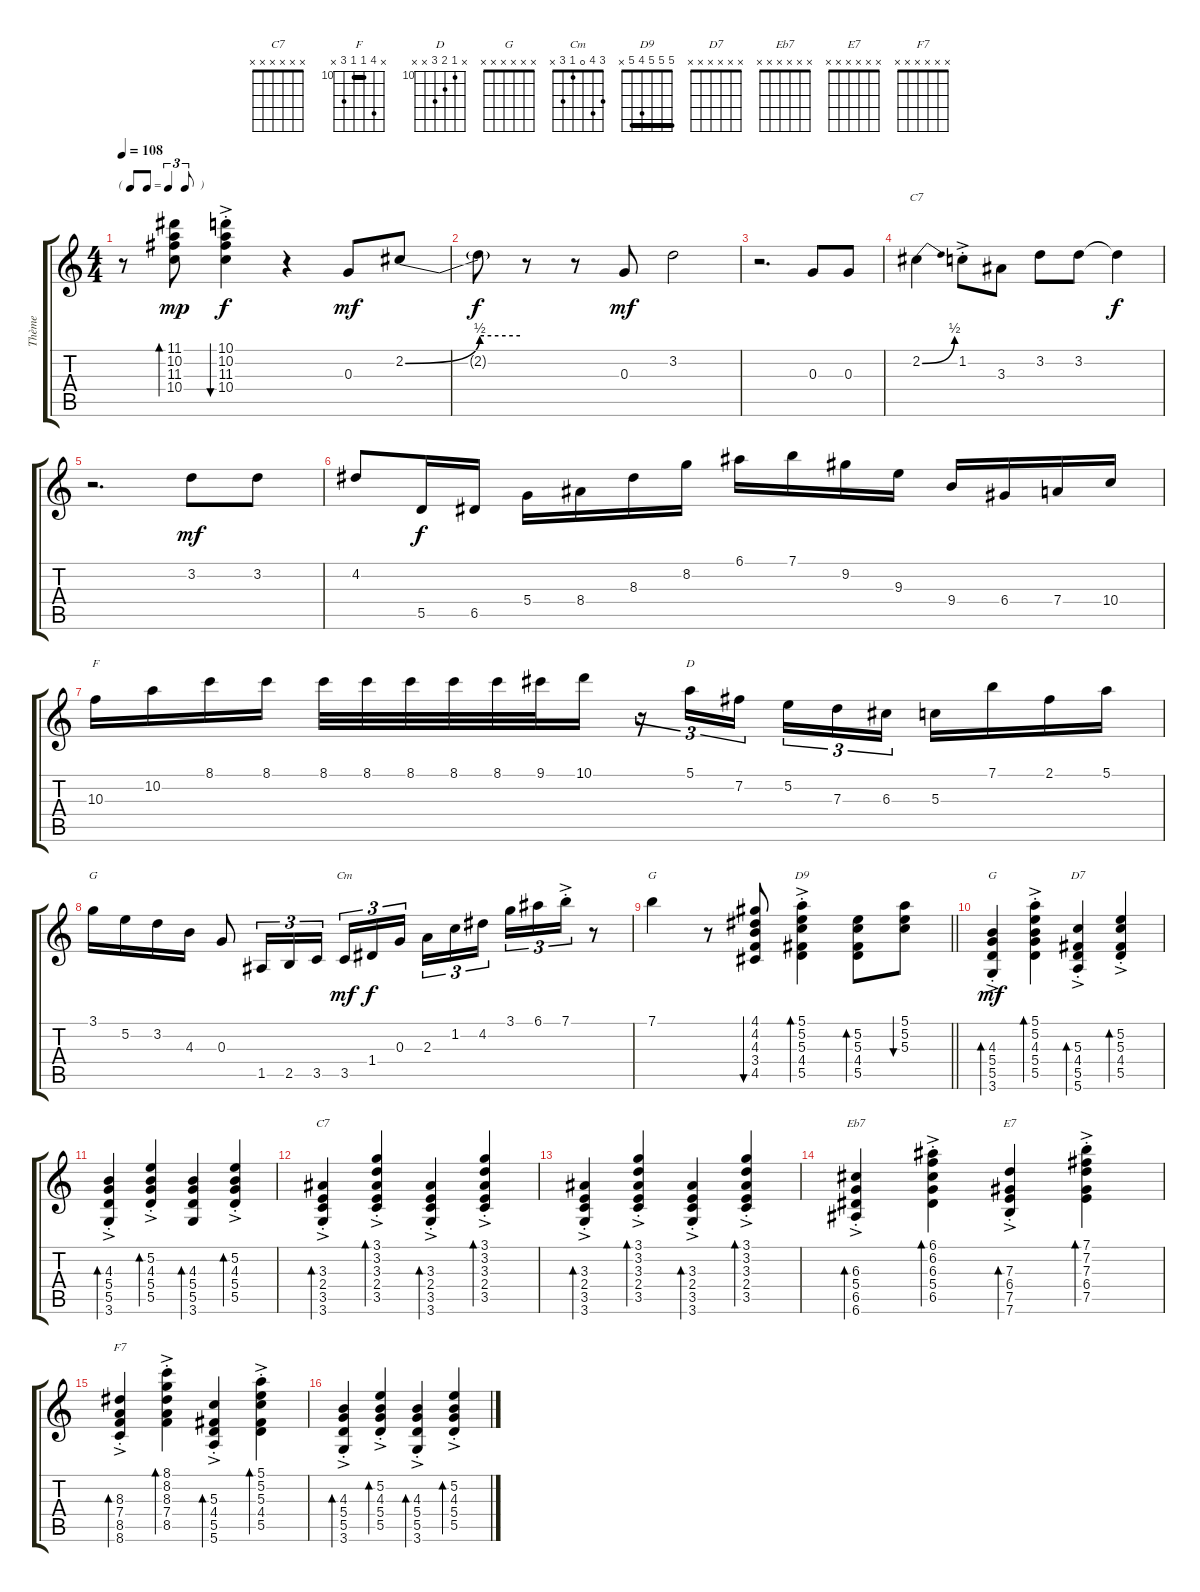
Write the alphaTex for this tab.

\track ("Thème" "Thème") {instrument acousticguitarsteel}
\staff {score tabs}
\tuning (E4 B3 G3 D3 A2 E2) {hide}
\chord ("C7" 8 8 9 8 x 8) {firstfret 8 barre 8}
\chord ("F" x 13 10 10 12 x) {firstfret 10 barre 10}
\chord ("D" x 10 11 12 x x) {firstfret 10}
\chord ("G" x 12 12 12 10 x) {firstfret 10 barre 12}
\chord ("Cm" 3 4 0 1 3 x)
\chord ("G" 3 3 4 5 5 3) {barre 3}
\chord ("D9" 5 5 5 4 5 x) {barre 5}
\chord ("G" x x x x x x)
\chord ("D7" x x x x x x)
\chord ("C7" x x x x x x)
\chord ("Eb7" x x x x x x)
\chord ("E7" x x x x x x)
\chord ("F7" x x x x x x)
\ts (4 4)
\tf triplet8th
\tempo 108
\clef g2
\ks c
r.8{dy f} (11.1 10.2 11.3 10.4).8{bd 60 dy mp} (10.1{ac st} 10.2{ac st} 11.3{ac st} 10.4{ac st}).4{bu 60 dy f} r.4 0.3.8{dy mf} 2.2{be (bend 0 0 60 2)}.8 |
2.2{be (hold 0 2 60 2) t}.8{dy f} r.8 r.8 0.3.8{dy mf} 3.2.2 |
r.2{d} 0.3.8 0.3.8 |
2.2{be (bend 0 0 60 2)}.4{ch "C7"} 1.2{ac st}.8 3.3.8 3.2.8 3.2.8 3.2{t}.4{dy f} |
r.2{d} 3.2.8{dy mf} 3.2.8 |
4.2.8 5.5.16{dy f} 6.5.16 5.4.16 8.4.16 8.3.16 8.2.16 6.1.16 7.1.16 9.2.16 9.3.16 9.4.16 6.4.16 7.4.16 10.4.16 |
10.3.16{ch "F"} 10.2.16 8.1.16 8.1.16 8.1.32 8.1.32 8.1.32 8.1.32 8.1.32 9.1.32 10.1.16 r.16{tu (3 2)} 5.1.16{tu (3 2) ch "D"} 7.2.16{tu (3 2)} 5.2.16{tu (3 2)} 7.3.16{tu (3 2)} 6.3.16{tu (3 2)} 5.3.16 7.1.16 2.1.16 5.1.16 |
3.1.16{ch "G"} 5.2.16 3.2.16 4.3.16 0.3.8 1.5.16{tu (3 2)} 2.5.16{tu (3 2)} 3.5.16{tu (3 2)} 3.5.16{tu (3 2) ch "Cm" dy mf} 1.4.16{tu (3 2) dy f} 0.3.16{tu (3 2)} 2.3.16{tu (3 2)} 1.2.16{tu (3 2)} 4.2.16{tu (3 2)} 3.1.16{tu (3 2)} 6.1.16{tu (3 2)} 7.1{ac st}.16{tu (3 2)} r.8 |
\barLineRight lightlight
7.1.4{ch "G"} r.8 (4.1 4.2 4.3 3.4 4.5).8{bu 30} (5.1{ac st} 5.2{ac st} 5.3{ac st} 4.4{ac st} 5.5).4{bd 30 ch "D9"} (5.2 5.3 4.4 5.5).8{bd 30} (5.1 5.2 5.3).8{bu 30} |
(4.3{ac st} 5.4 5.5 3.6).4{bd 60 ch "G" dy mf} (5.1 5.2 4.3{ac st} 5.4{ac st} 5.5).4{bd 60} (5.3 4.4 5.5 5.6{ac st}).4{bd 60 ch "D7"} (5.2 5.3{ac st} 4.4{ac st} 5.5).4{bd 60} |
(4.3{ac st} 5.4 5.5 3.6).4{bd 60} (5.2 4.3{ac st} 5.4{ac st} 5.5).4{bd 60} (4.3 5.4 5.5 3.6).4{bd 60} (5.2 4.3{ac st} 5.4{ac st} 5.5).4{bd 60} |
(3.3 2.4 3.5 3.6{ac st}).4{bd 60 ch "C7"} (3.1 3.2 3.3{ac st} 2.4{ac st} 3.5).4{bd 60} (3.3 2.4 3.5 3.6{ac st}).4{bd 60} (3.1 3.2 3.3{ac st} 2.4{ac st} 3.5).4{bd 60} |
(3.3 2.4 3.5 3.6{ac st}).4{bd 60} (3.1 3.2 3.3{ac st} 2.4{ac st} 3.5).4{bd 60} (3.3 2.4 3.5 3.6{ac st}).4{bd 60} (3.1 3.2 3.3{ac st} 2.4{ac st} 3.5).4{bd 60} |
(6.3{ac st} 5.4 6.5 6.6).4{bd 60 ch "Eb7"} (6.1 6.2 6.3{ac st} 5.4{ac st} 6.5).4{bd 60} (7.3 6.4 7.5 7.6{ac st}).4{bd 60 ch "E7"} (7.1 7.2 7.3{ac st} 6.4{ac st} 7.5).4{bd 60} |
(8.3{ac st} 7.4 8.5 8.6).4{bd 60 ch "F7"} (8.1 8.2 8.3{ac st} 7.4{ac st} 8.5).4{bd 60} (5.3{ac st} 4.4 5.5 5.6).4{bd 60} (5.1 5.2 5.3{ac st} 4.4{ac st} 5.5).4{bd 60} |
(4.3 5.4 5.5 3.6{ac st}).4{bd 60} (5.2 4.3{ac st} 5.4{ac st} 5.5).4{bd 60} (4.3 5.4 5.5 3.6{ac st}).4{bd 60} (5.2 4.3{ac st} 5.4{ac st} 5.5).4{bd 60}
